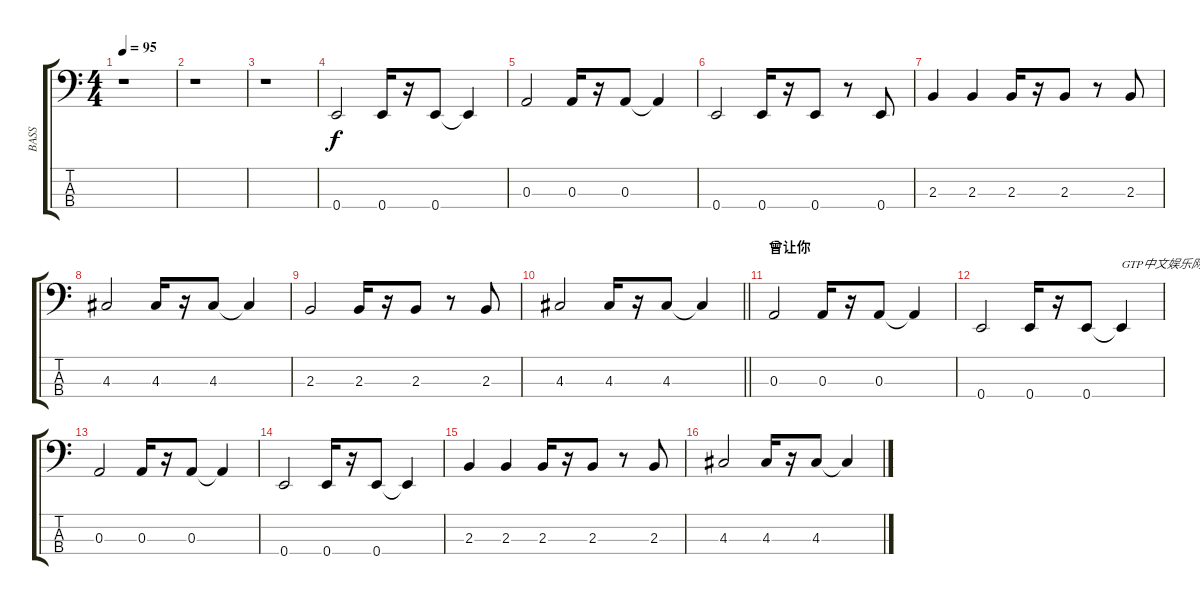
\track ("BASS" "BASS") {instrument electricbasspick}
\staff {score tabs}
\tuning (G2 D2 A1 E1) {hide}
\ts (4 4)
\tempo 95
\clef f4
\ks c
r.1{dy f instrument electricbasspick} |
r.1 |
r.1 |
0.4.2 0.4.16 r.16 0.4.8 0.4{t}.4 |
0.3.2 0.3.16 r.16 0.3.8 0.3{t}.4 |
0.4.2 0.4.16 r.16 0.4.8 r.8 0.4.8 |
2.3.4 2.3.4 2.3.16 r.16 2.3.8 r.8 2.3.8 |
4.3.2 4.3.16 r.16 4.3.8 4.3{t}.4 |
2.3.2 2.3.16 r.16 2.3.8 r.8 2.3.8 |
\barLineRight lightlight
4.3.2 4.3.16 r.16 4.3.8 4.3{t}.4 |
\section ("" "曾让你")
0.3.2 0.3.16 r.16 0.3.8 0.3{t}.4 |
0.4.2 0.4.16 r.16 0.4.8 0.4{t}.4{txt "GTP中文娱乐网为您提供优秀的谱子"} |
0.3.2 0.3.16 r.16 0.3.8 0.3{t}.4 |
0.4.2 0.4.16 r.16 0.4.8 0.4{t}.4 |
2.3.4 2.3.4 2.3.16 r.16 2.3.8 r.8 2.3.8 |
4.3.2 4.3.16 r.16 4.3.8 4.3{t}.4
